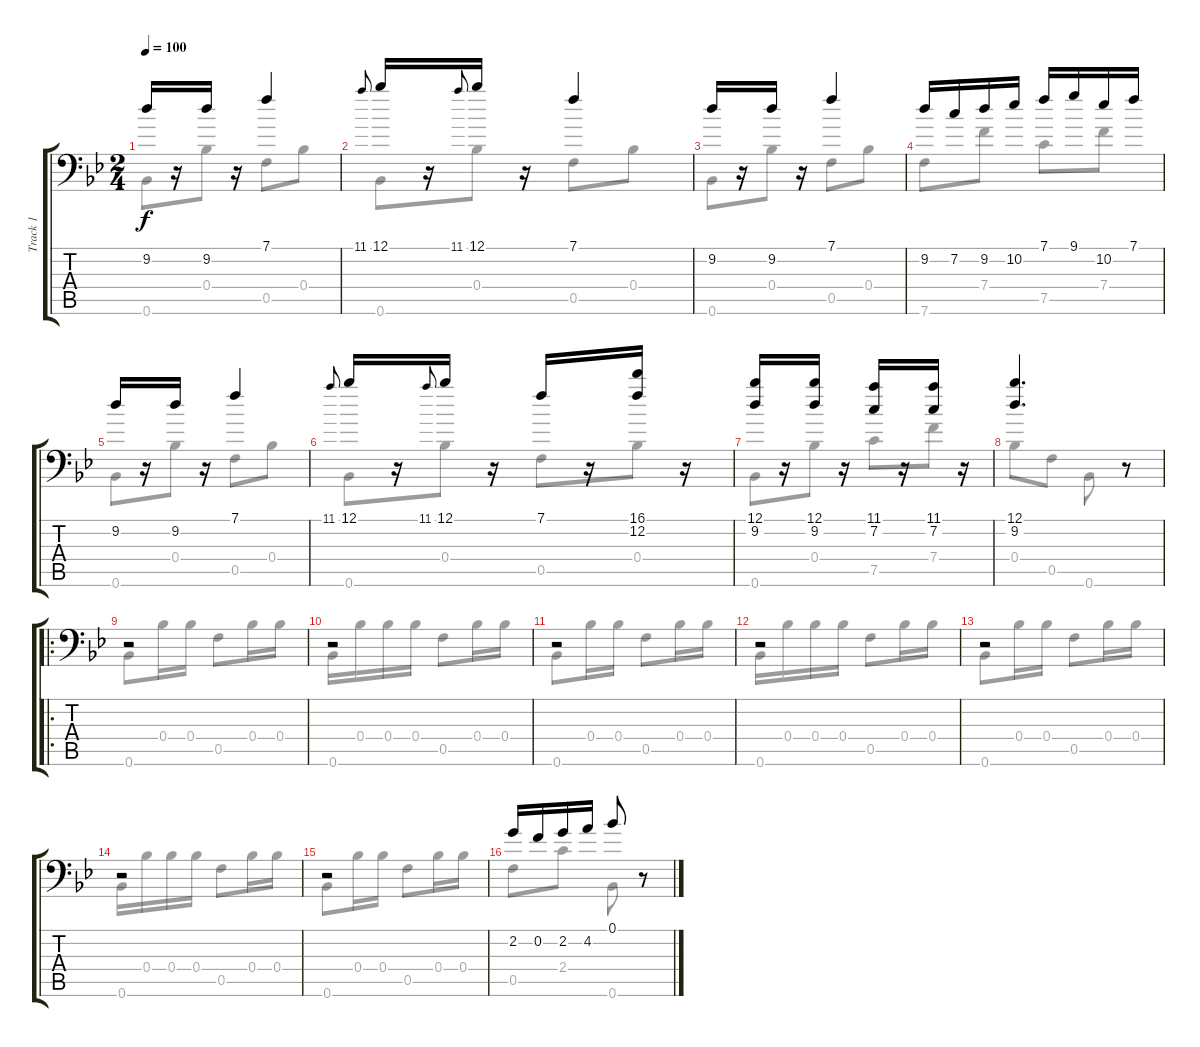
\track ("Track 1" "Track 1") {instrument acousticguitarsteel}
\staff {score tabs}
\tuning (Bb3 F3 D3 Bb2 F2 Bb1) {hide}
\voice
\ts (2 4)
\tempo 100
\clef f4
\ks bb
9.2.16{dy f} r.16 9.2.16 r.16 7.1.4 |
11.1.8{gr onbeat} 12.1.16 r.16 11.1.8{gr onbeat} 12.1.16 r.16 7.1.4 |
9.2.16 r.16 9.2.16 r.16 7.1.4 |
9.2.16 7.2.16 9.2.16 10.2.16 7.1.16 9.1.16 10.2.16 7.1.16 |
9.2.16 r.16 9.2.16 r.16 7.1.4 |
11.1.8{gr onbeat} 12.1.16 r.16 11.1.8{gr onbeat} 12.1.16 r.16 7.1.16 r.16 (16.1 12.2).16 r.16 |
(12.1 9.2).16 r.16 (12.1 9.2).16 r.16 (11.1 7.2).16 r.16 (11.1 7.2).16 r.16 |
(12.1 9.2).4{d} r.8 |
\ro
r.2 |
r.2 |
r.2 |
r.2 |
r.2 |
r.2 |
r.2 |
2.2.16 0.2.16 2.2.16 4.2.16 0.1.8 r.8
\voice
\clef f4
\ottava regular
\simile none
\ks bb
0.6.8{dy f} 0.4.8 0.5.8 0.4.8 |
0.6.8 0.4.8 0.5.8 0.4.8 |
0.6.8 0.4.8 0.5.8 0.4.8 |
7.6.8 7.4.8 7.5.8 7.4.8 |
0.6.8 0.4.8 0.5.8 0.4.8 |
0.6.8 0.4.8 0.5.8 0.4.8 |
0.6.8 0.4.8 7.5.8 7.4.8 |
0.4.8 0.5.8 0.6.8 r.8 |
0.6.8 0.4.16 0.4.16 0.5.8 0.4.16 0.4.16 |
0.6.16 0.4.16 0.4.16 0.4.16 0.5.8 0.4.16 0.4.16 |
0.6.8 0.4.16 0.4.16 0.5.8 0.4.16 0.4.16 |
0.6.16 0.4.16 0.4.16 0.4.16 0.5.8 0.4.16 0.4.16 |
0.6.8 0.4.16 0.4.16 0.5.8 0.4.16 0.4.16 |
0.6.16 0.4.16 0.4.16 0.4.16 0.5.8 0.4.16 0.4.16 |
0.6.8 0.4.16 0.4.16 0.5.8 0.4.16 0.4.16 |
0.5.8 2.4.8 0.6.8 r.8
